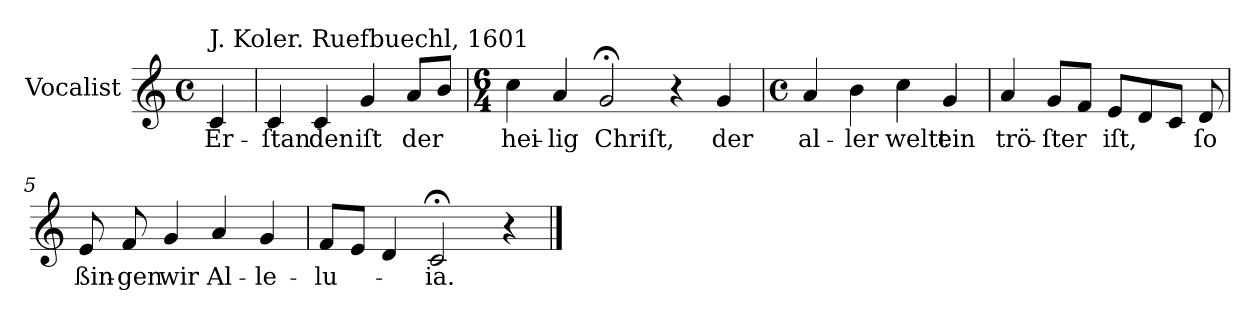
**kern	**text
*part1	*part1
*staff1	*staff1
*I"Vocalist	*
*k[]	*
*C:	*
*M4/4	*
*met(c)	*
=	=
!LO:TX:a:t=J. Koler. Ruefbuechl, 1601	!
4c	Er-
=1	=1
4c	-ſtan
4c	den
4g	iſt
8aL	der
8bJ	.
=2	=2
*M6/4	*
4cc	hei-
4a	-lig
2g;<	Chriſt,
4r	.
4g	der
=3	=3
*M4/4	*
*met(c)	*
4a	al-
4b	-ler
4cc	weltt
4g	ein
=4	=4
4a	trö-
8gL	-ſter
8fJ	.
8eL	iſt,
8d	.
8cJ	.
8d	ſo
=5	=5
8e	ßin-
8f	-gen
4g	wir
4a	Al-
4g	-le-
=6	=6
8fL	-lu-
8eJ	.
4d	.
2c;<	-ia.
4r	.
==	==
*-	*-
